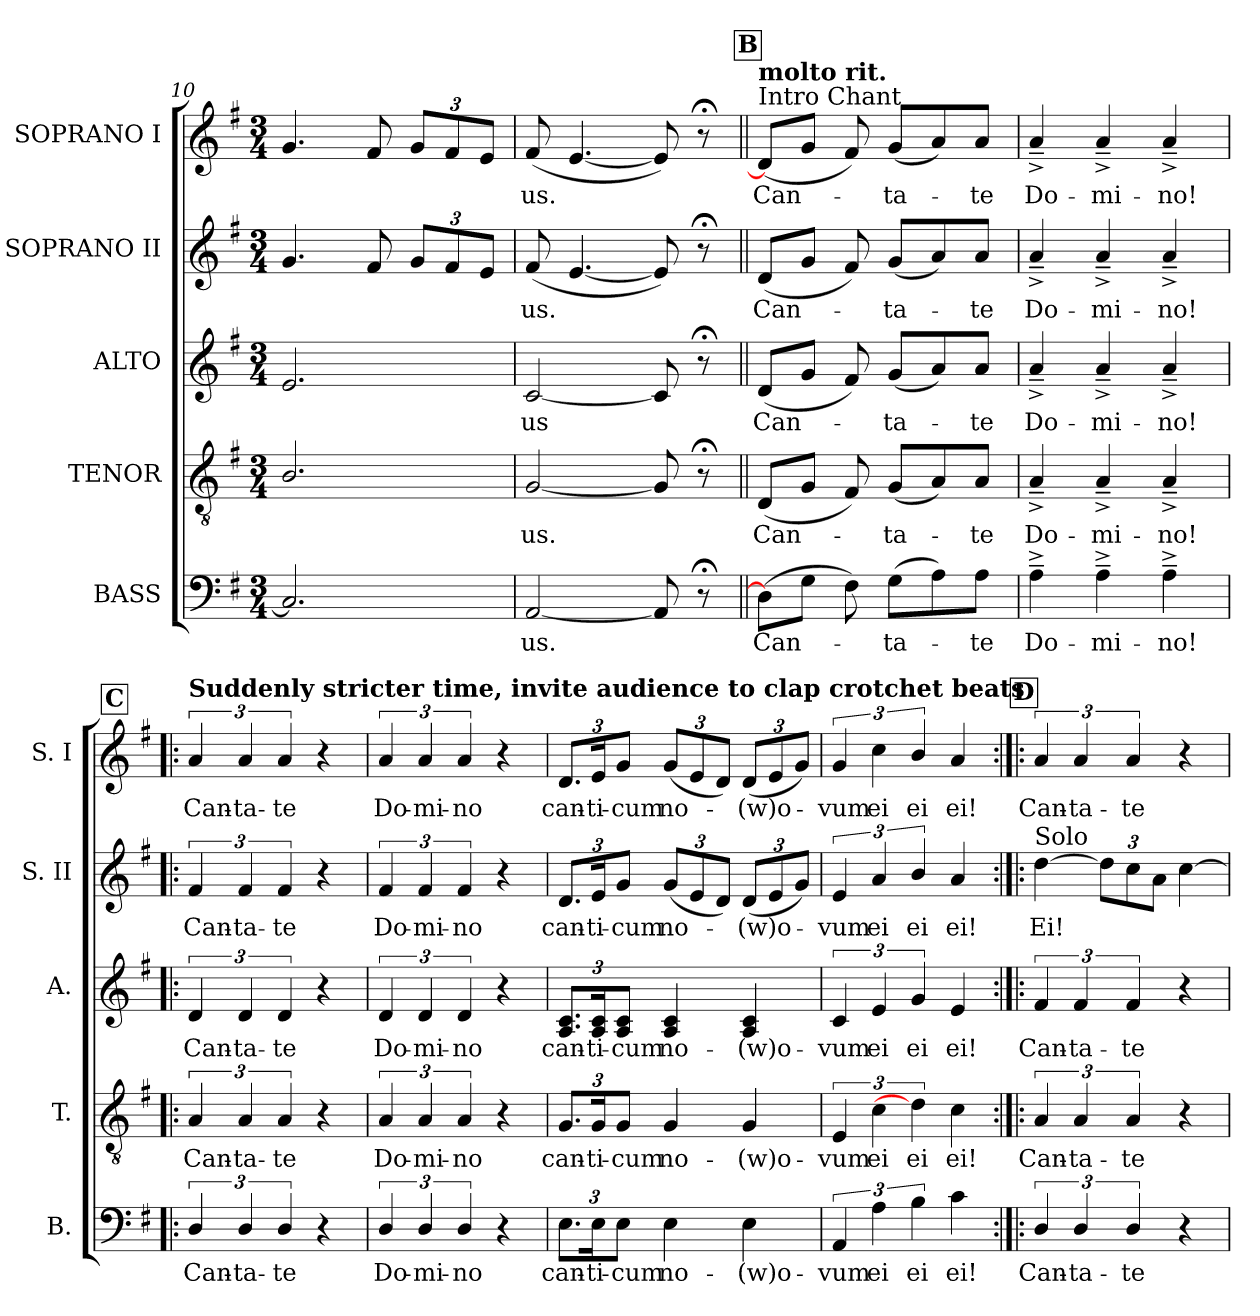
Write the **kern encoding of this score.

**kern	**text	**kern	**text	**kern	**text	**kern	**text	**kern	**text
*part5	*part5	*part4	*part4	*part3	*part3	*part2	*part2	*part1	*part1
*staff5	*staff5	*staff4	*staff4	*staff3	*staff3	*staff2	*staff2	*staff1	*staff1
*I"BASS	*	*I"TENOR	*	*I"ALTO	*	*I"SOPRANO II	*	*I"SOPRANO I	*
*I'B.	*	*I'T.	*	*I'A.	*	*I'S. II	*	*I'S. I	*
*clefF4	*	*clefGv2	*	*clefG2	*	*clefG2	*	*clefG2	*
*	*	*ITrd7c12	*	*	*	*	*	*	*
*k[f#]	*	*k[f#]	*	*k[f#]	*	*k[f#]	*	*k[f#]	*
*G:	*	*G:	*	*G:	*	*G:	*	*G:	*
*M3/4	*	*M3/4	*	*M3/4	*	*M3/4	*	*M3/4	*
=10	=10	=10	=10	=10	=10	=10	=10	=10	=10
2.C/]	.	2.BB/	.	2.e/	.	4.g/	.	4.g/	.
.	.	.	.	.	.	8f#/	.	8f#/	.
*	*	*	*	*	*	*Xbrackettup	*	*Xbrackettup	*
.	.	.	.	.	.	12g/L	.	12g/L	.
.	.	.	.	.	.	12f#/	.	12f#/	.
.	.	.	.	.	.	12e/J	.	12e/J	.
=11	=11	=11	=11	=11	=11	=11	=11	=11	=11
!	!LO:LY:b	!	!LO:LY:b	!	!LO:LY:b	!	!LO:LY:b	!	!LO:LY:b
[2AA/	-us.	[2GG/	-us.	[2c/	-us	(<8f#/	-us.	(<8f#/	-us.
.	.	.	.	.	.	[4.e/	.	[4.e/	.
8AA/]	.	8GG/]	.	8c/]	.	8e/])	.	8e/])	.
8r;<	.	8r;<	.	8r;<	.	8r;<	.	8r;<	.
!!LO:REH:place=s1:a:B:fs=19.4262:t=B
=12||	=12||	=12||	=12||	=12||	=12||	=12||	=12||	=12||	=12||
!	!	!	!	!	!	!	!	!LO:TX:a:t=Intro Chant	!
!	!	!	!	!	!	!	!	!LO:TX:a:B:t=molto rit.	!
!	!LO:LY:b	!	!LO:LY:b	!	!LO:LY:b	!	!LO:LY:b	!	!LO:LY:b
(>8D\L]	Can-	(<8DD/L	Can-	(<8d/L	Can-	(<8d/L	Can-	(<8d/L]	Can-
8G\J	.	8GG/J	.	8g/J	.	8g/J	.	8g/J	.
8F#\)	.	8FF#/)	.	8f#/)	.	8f#/)	.	8f#/)	.
!	!LO:LY:b	!	!LO:LY:b	!	!LO:LY:b	!	!LO:LY:b	!	!LO:LY:b
(>8G\L	-ta-	(<8GG/L	-ta-	(<8g/L	-ta-	(<8g/L	-ta-	(<8g/L	-ta-
8A\)	.	8AA/)	.	8a/)	.	8a/)	.	8a/)	.
!	!LO:LY:b	!	!LO:LY:b	!	!LO:LY:b	!	!LO:LY:b	!	!LO:LY:b
8A\J	-te	8AA/J	-te	8a/J	-te	8a/J	-te	8a/J	-te
=13	=13	=13	=13	=13	=13	=13	=13	=13	=13
!	!LO:LY:b	!	!LO:LY:b	!	!LO:LY:b	!	!LO:LY:b	!	!LO:LY:b
4A~^\	Do-	4AA~^/	Do-	4a~^/	Do-	4a~^/	Do-	4a~^/	Do-
!	!LO:LY:b	!	!LO:LY:b	!	!LO:LY:b	!	!LO:LY:b	!	!LO:LY:b
4A~^\	-mi-	4AA~^/	-mi-	4a~^/	-mi-	4a~^/	-mi-	4a~^/	-mi-
!	!LO:LY:b	!	!LO:LY:b	!	!LO:LY:b	!	!LO:LY:b	!	!LO:LY:b
4A~^\	-no!	4AA~^/	-no!	4a~^/	-no!	4a~^/	-no!	4a~^/	-no!
!!LO:PB:g=z
!!LO:REH:place=s1:a:B:fs=19.4262:t=C
=14!|:	=14!|:	=14!|:	=14!|:	=14!|:	=14!|:	=14!|:	=14!|:	=14!|:	=14!|:
!	!LO:LY:b	!	!LO:LY:b	!	!LO:LY:b	!	!	!	!
*	*	*	*	*	*	*brackettup	*	*	*
!	!	!	!	!	!	!	!LO:LY:b	!	!
*	*	*	*	*	*	*	*	*brackettup	*
!	!	!	!	!	!	!	!	!LO:TX:a:B:t=Suddenly stricter time, invite audience to clap crotchet beats	!
!	!	!	!	!	!	!	!	!	!LO:LY:b
6D/	Can-	6AA/	Can-	6d/	Can-	6f#/	Can-	6a/	Can-
!	!LO:LY:b	!	!LO:LY:b	!	!LO:LY:b	!	!LO:LY:b	!	!LO:LY:b
6D/	-ta-	6AA/	-ta-	6d/	-ta-	6f#/	-ta-	6a/	-ta-
!	!LO:LY:b	!	!LO:LY:b	!	!LO:LY:b	!	!LO:LY:b	!	!LO:LY:b
6D/	-te	6AA/	-te	6d/	-te	6f#/	-te	6a/	-te
4r	.	4r	.	4r	.	4r	.	4r	.
=15	=15	=15	=15	=15	=15	=15	=15	=15	=15
!	!LO:LY:b	!	!LO:LY:b	!	!LO:LY:b	!	!LO:LY:b	!	!LO:LY:b
6D/	Do-	6AA/	Do-	6d/	Do-	6f#/	Do-	6a/	Do-
!	!LO:LY:b	!	!LO:LY:b	!	!LO:LY:b	!	!LO:LY:b	!	!LO:LY:b
6D/	-mi-	6AA/	-mi-	6d/	-mi-	6f#/	-mi-	6a/	-mi-
!	!LO:LY:b	!	!LO:LY:b	!	!LO:LY:b	!	!LO:LY:b	!	!LO:LY:b
6D/	-no	6AA/	-no	6d/	-no	6f#/	-no	6a/	-no
4r	.	4r	.	4r	.	4r	.	4r	.
=16	=16	=16	=16	=16	=16	=16	=16	=16	=16
*Xbrackettup	*	*	*	*	*	*	*	*	*
!	!LO:LY:b	!	!	!	!	!	!	!	!
*	*	*Xbrackettup	*	*	*	*	*	*	*
!	!	!	!LO:LY:b	!	!	!	!	!	!
*	*	*	*	*Xbrackettup	*	*	*	*	*
!	!	!	!	!	!LO:LY:b	!	!	!	!
*	*	*	*	*	*	*Xbrackettup	*	*	*
!	!	!	!	!	!	!	!LO:LY:b	!	!
*	*	*	*	*	*	*	*	*Xbrackettup	*
!	!	!	!	!	!	!	!	!	!LO:LY:b
12.E\L	can-	12.GG/L	can-	12.A/ 12.c/L	can-	12.d/L	can-	12.d/L	can-
!	!LO:LY:b	!	!LO:LY:b	!	!LO:LY:b	!	!LO:LY:b	!	!LO:LY:b
24E\K	-ti-	24GG/K	-ti-	24A/ 24c/K	-ti-	24e/K	-ti-	24e/K	-ti-
!	!LO:LY:b	!	!LO:LY:b	!	!LO:LY:b	!	!LO:LY:b	!	!LO:LY:b
12E\J	-cum	12GG/J	-cum	12A/ 12c/J	-cum	12g/J	-cum	12g/J	-cum
!	!LO:LY:b	!	!LO:LY:b	!	!LO:LY:b	!	!LO:LY:b	!	!LO:LY:b
4E\	no-	4GG/	no-	4A/ 4c/	no-	(<12g/L	no-	(<12g/L	no-
.	.	.	.	.	.	12e/	.	12e/	.
.	.	.	.	.	.	12d/J)	.	12d/J)	.
!	!LO:LY:b	!	!LO:LY:b	!	!LO:LY:b	!	!LO:LY:b	!	!LO:LY:b
4E\	-(w)o-	4GG/	-(w)o-	4A/ 4c/	-(w)o-	(<12d/L	-(w)o-	(<12d/L	-(w)o-
.	.	.	.	.	.	12e/	.	12e/	.
.	.	.	.	.	.	12g/J)	.	12g/J)	.
=17	=17	=17	=17	=17	=17	=17	=17	=17	=17
*brackettup	*	*	*	*	*	*	*	*	*
!	!LO:LY:b	!	!	!	!	!	!	!	!
*	*	*brackettup	*	*	*	*	*	*	*
!	!	!	!LO:LY:b	!	!	!	!	!	!
*	*	*	*	*brackettup	*	*	*	*	*
!	!	!	!	!	!LO:LY:b	!	!	!	!
*	*	*	*	*	*	*brackettup	*	*	*
!	!	!	!	!	!	!	!LO:LY:b	!	!
*	*	*	*	*	*	*	*	*brackettup	*
!	!	!	!	!	!	!	!	!	!LO:LY:b
6AA/	-vum	6EE/	-vum	6c/	-vum	6e/	-vum	6g/	-vum
!	!LO:LY:b	!	!LO:LY:b	!	!LO:LY:b	!	!LO:LY:b	!	!LO:LY:b
6A\	ei	6C\	ei	6e/	ei	6a/	ei	6cc\	ei
!	!LO:LY:b	!	!LO:LY:b	!	!LO:LY:b	!	!LO:LY:b	!	!LO:LY:b
6B\	ei	6D\]	ei	6g/	ei	6b/	ei	6b/	ei
!	!LO:LY:b	!	!LO:LY:b	!	!LO:LY:b	!	!LO:LY:b	!	!LO:LY:b
4c\	ei!	4C\	ei!	4e/	ei!	4a/	ei!	4a/	ei!
!!LO:LB:g=z
!!LO:REH:place=s1:a:B:fs=19.4262:t=D
=18:|!|:	=18:|!|:	=18:|!|:	=18:|!|:	=18:|!|:	=18:|!|:	=18:|!|:	=18:|!|:	=18:|!|:	=18:|!|:
!	!	!	!	!	!	!LO:TX:a:t=Solo	!	!	!
!	!LO:LY:b	!	!LO:LY:b	!	!LO:LY:b	!	!LO:LY:b	!	!LO:LY:b
6D/	Can-	6AA/	Can-	6f#/	Can-	[4dd\	Ei!	6a/	Can-
!	!LO:LY:b	!	!LO:LY:b	!	!LO:LY:b	!	!	!	!LO:LY:b
6D/	-ta-	6AA/	-ta-	6f#/	-ta-	.	.	6a/	-ta-
*	*	*	*	*	*	*Xbrackettup	*	*	*
.	.	.	.	.	.	12dd\L]	.	.	.
!	!LO:LY:b	!	!LO:LY:b	!	!LO:LY:b	!	!	!	!LO:LY:b
6D/	-te	6AA/	-te	6f#/	-te	12cc\	.	6a/	-te
.	.	.	.	.	.	12a\J	.	.	.
4r	.	4r	.	4r	.	[4cc\	.	4r	.
=	=	=	=	=	=	=	=	=	=
*-	*-	*-	*-	*-	*-	*-	*-	*-	*-
